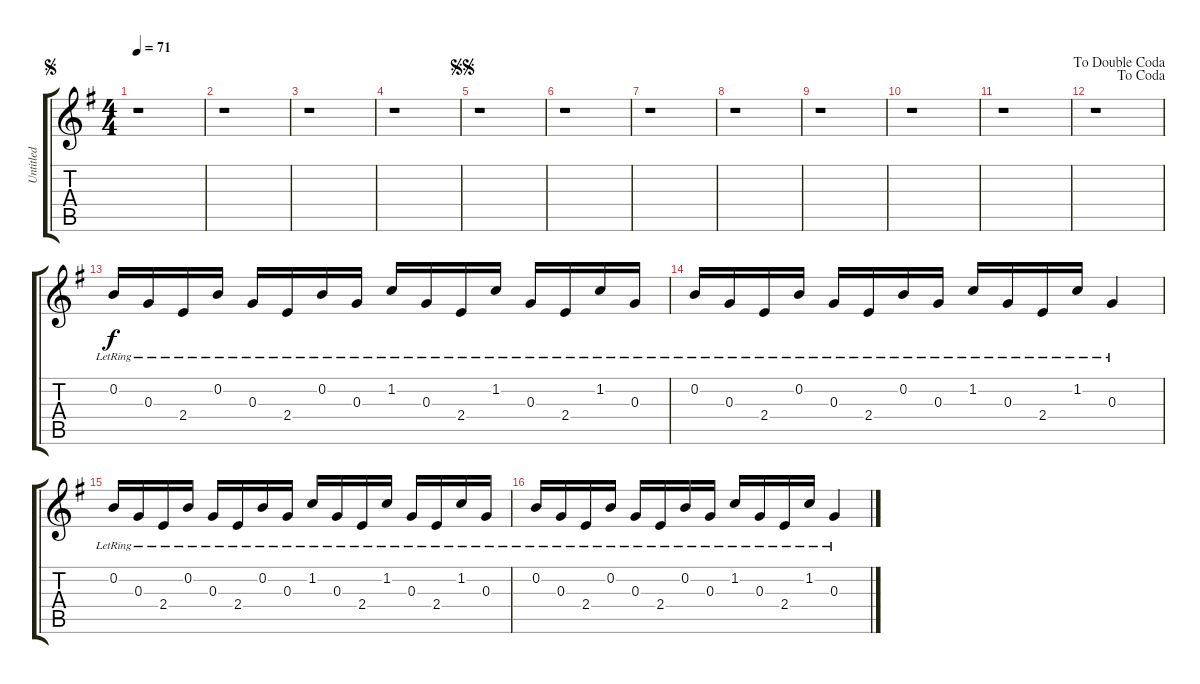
\track ("Untitled" "Untitled") {instrument acousticguitarnylon}
\staff {score tabs}
\tuning (E4 B3 G3 D3 A2 E2) {hide}
\ts (4 4)
\jump segno
\tempo 71
\clef g2
\ks g
r.1{dy f} |
r.1 |
r.1 |
r.1 |
\jump segnosegno
r.1 |
r.1 |
r.1 |
r.1 |
r.1 |
r.1 |
r.1 |
\jump dacoda
\jump dadoublecoda
r.1 |
0.2{lr}.16 0.3{lr}.16 2.4{lr}.16 0.2{lr}.16 0.3{lr}.16 2.4{lr}.16 0.2{lr}.16 0.3{lr}.16 1.2{lr}.16 0.3{lr}.16 2.4{lr}.16 1.2{lr}.16 0.3{lr}.16 2.4{lr}.16 1.2{lr}.16 0.3{lr}.16 |
0.2{lr}.16 0.3{lr}.16 2.4{lr}.16 0.2{lr}.16 0.3{lr}.16 2.4{lr}.16 0.2{lr}.16 0.3{lr}.16 1.2{lr}.16 0.3{lr}.16 2.4{lr}.16 1.2{lr}.16 0.3{lr}.4 |
0.2{lr}.16 0.3{lr}.16 2.4{lr}.16 0.2{lr}.16 0.3{lr}.16 2.4{lr}.16 0.2{lr}.16 0.3{lr}.16 1.2{lr}.16 0.3{lr}.16 2.4{lr}.16 1.2{lr}.16 0.3{lr}.16 2.4{lr}.16 1.2{lr}.16 0.3{lr}.16 |
0.2{lr}.16 0.3{lr}.16 2.4{lr}.16 0.2{lr}.16 0.3{lr}.16 2.4{lr}.16 0.2{lr}.16 0.3{lr}.16 1.2{lr}.16 0.3{lr}.16 2.4{lr}.16 1.2{lr}.16 0.3{lr}.4
